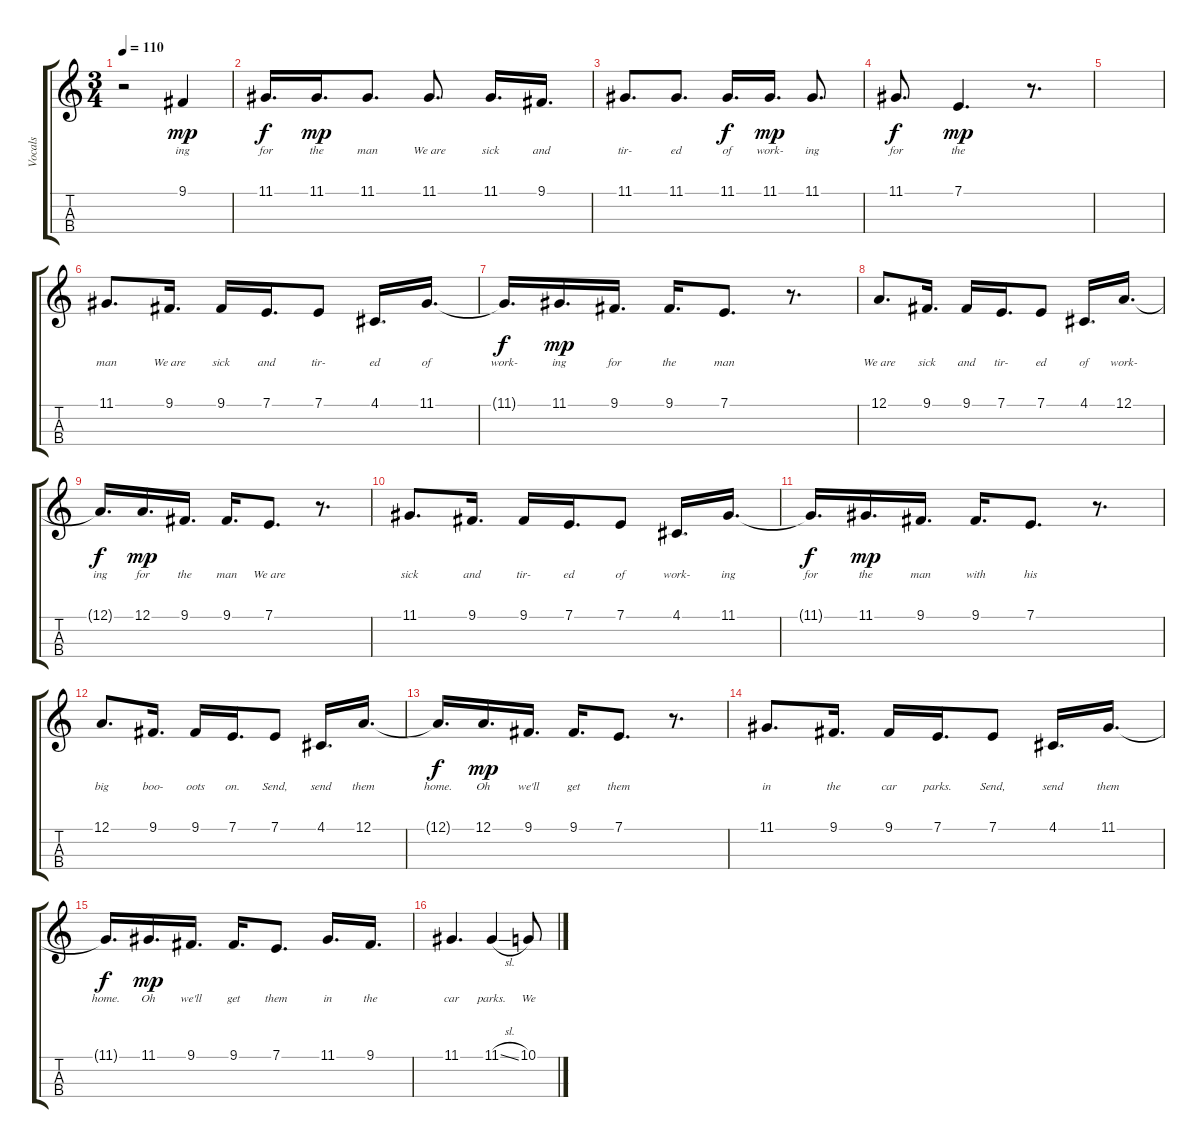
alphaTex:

\track ("Vocals" "Vocals") {instrument choiraahs}
\staff {score tabs}
\tuning (A3 D3 G2 C2) {hide}
\ts (3 4)
\tempo 110
\clef g2
\ks c
r.2{dy f} 9.1.4{lyrics (0 "ing") lyrics (1 "") lyrics (2 "") lyrics (3 "") lyrics (4 "") dy mp} |
11.1.16{d lyrics (0 "for") lyrics (1 "") lyrics (2 "") lyrics (3 "") lyrics (4 "") dy f} 11.1.16{d lyrics (0 "the") lyrics (1 "") lyrics (2 "") lyrics (3 "") lyrics (4 "") dy mp} 11.1.8{d lyrics (0 "man") lyrics (1 "") lyrics (2 "") lyrics (3 "") lyrics (4 "")} 11.1.8{d lyrics (0 "We are") lyrics (1 "") lyrics (2 "") lyrics (3 "") lyrics (4 "")} 11.1.16{d lyrics (0 "sick") lyrics (1 "") lyrics (2 "") lyrics (3 "") lyrics (4 "")} 9.1.16{d lyrics (0 "and") lyrics (1 "") lyrics (2 "") lyrics (3 "") lyrics (4 "")} |
11.1.8{d lyrics (0 "tir-") lyrics (1 "") lyrics (2 "") lyrics (3 "") lyrics (4 "")} 11.1.8{d lyrics (0 "ed") lyrics (1 "") lyrics (2 "") lyrics (3 "") lyrics (4 "")} 11.1.16{d lyrics (0 "of") lyrics (1 "") lyrics (2 "") lyrics (3 "") lyrics (4 "") dy f} 11.1.16{d lyrics (0 "work-") lyrics (1 "") lyrics (2 "") lyrics (3 "") lyrics (4 "") dy mp} 11.1.8{d lyrics (0 "ing") lyrics (1 "") lyrics (2 "") lyrics (3 "") lyrics (4 "")} |
11.1.8{d lyrics (0 "for") lyrics (1 "") lyrics (2 "") lyrics (3 "") lyrics (4 "") dy f} 7.1.4{d lyrics (0 "the") lyrics (1 "") lyrics (2 "") lyrics (3 "") lyrics (4 "") dy mp} r.8{d} |
|
11.1.8{d lyrics (0 "man") lyrics (1 "") lyrics (2 "") lyrics (3 "") lyrics (4 "")} 9.1.16{d lyrics (0 "We are") lyrics (1 "") lyrics (2 "") lyrics (3 "") lyrics (4 "")} 9.1.16{lyrics (0 "sick") lyrics (1 "") lyrics (2 "") lyrics (3 "") lyrics (4 "")} 7.1.16{d lyrics (0 "and") lyrics (1 "") lyrics (2 "") lyrics (3 "") lyrics (4 "")} 7.1.8{lyrics (0 "tir-") lyrics (1 "") lyrics (2 "") lyrics (3 "") lyrics (4 "")} 4.1.16{d lyrics (0 "ed") lyrics (1 "") lyrics (2 "") lyrics (3 "") lyrics (4 "")} 11.1.16{d lyrics (0 "of") lyrics (1 "") lyrics (2 "") lyrics (3 "") lyrics (4 "")} |
11.1{t}.16{d lyrics (0 "work-") lyrics (1 "") lyrics (2 "") lyrics (3 "") lyrics (4 "") dy f} 11.1.16{d lyrics (0 "ing") lyrics (1 "") lyrics (2 "") lyrics (3 "") lyrics (4 "") dy mp} 9.1.16{d lyrics (0 "for") lyrics (1 "") lyrics (2 "") lyrics (3 "") lyrics (4 "")} 9.1.16{d lyrics (0 "the") lyrics (1 "") lyrics (2 "") lyrics (3 "") lyrics (4 "")} 7.1.8{d lyrics (0 "man") lyrics (1 "") lyrics (2 "") lyrics (3 "") lyrics (4 "")} r.8{d} |
12.1.8{d lyrics (0 "We are") lyrics (1 "") lyrics (2 "") lyrics (3 "") lyrics (4 "")} 9.1.16{d lyrics (0 "sick") lyrics (1 "") lyrics (2 "") lyrics (3 "") lyrics (4 "")} 9.1.16{lyrics (0 "and") lyrics (1 "") lyrics (2 "") lyrics (3 "") lyrics (4 "")} 7.1.16{d lyrics (0 "tir-") lyrics (1 "") lyrics (2 "") lyrics (3 "") lyrics (4 "")} 7.1.8{lyrics (0 "ed") lyrics (1 "") lyrics (2 "") lyrics (3 "") lyrics (4 "")} 4.1.16{d lyrics (0 "of") lyrics (1 "") lyrics (2 "") lyrics (3 "") lyrics (4 "")} 12.1.16{d lyrics (0 "work-") lyrics (1 "") lyrics (2 "") lyrics (3 "") lyrics (4 "")} |
12.1{t}.16{d lyrics (0 "ing") lyrics (1 "") lyrics (2 "") lyrics (3 "") lyrics (4 "") dy f} 12.1.16{d lyrics (0 "for") lyrics (1 "") lyrics (2 "") lyrics (3 "") lyrics (4 "") dy mp} 9.1.16{d lyrics (0 "the") lyrics (1 "") lyrics (2 "") lyrics (3 "") lyrics (4 "")} 9.1.16{d lyrics (0 "man") lyrics (1 "") lyrics (2 "") lyrics (3 "") lyrics (4 "")} 7.1.8{d lyrics (0 "We are") lyrics (1 "") lyrics (2 "") lyrics (3 "") lyrics (4 "")} r.8{d} |
11.1.8{d lyrics (0 "sick") lyrics (1 "") lyrics (2 "") lyrics (3 "") lyrics (4 "")} 9.1.16{d lyrics (0 "and") lyrics (1 "") lyrics (2 "") lyrics (3 "") lyrics (4 "")} 9.1.16{lyrics (0 "tir-") lyrics (1 "") lyrics (2 "") lyrics (3 "") lyrics (4 "")} 7.1.16{d lyrics (0 "ed") lyrics (1 "") lyrics (2 "") lyrics (3 "") lyrics (4 "")} 7.1.8{lyrics (0 "of") lyrics (1 "") lyrics (2 "") lyrics (3 "") lyrics (4 "")} 4.1.16{d lyrics (0 "work-") lyrics (1 "") lyrics (2 "") lyrics (3 "") lyrics (4 "")} 11.1.16{d lyrics (0 "ing") lyrics (1 "") lyrics (2 "") lyrics (3 "") lyrics (4 "")} |
11.1{t}.16{d lyrics (0 "for") lyrics (1 "") lyrics (2 "") lyrics (3 "") lyrics (4 "") dy f} 11.1.16{d lyrics (0 "the") lyrics (1 "") lyrics (2 "") lyrics (3 "") lyrics (4 "") dy mp} 9.1.16{d lyrics (0 "man") lyrics (1 "") lyrics (2 "") lyrics (3 "") lyrics (4 "")} 9.1.16{d lyrics (0 "with") lyrics (1 "") lyrics (2 "") lyrics (3 "") lyrics (4 "")} 7.1.8{d lyrics (0 "his") lyrics (1 "") lyrics (2 "") lyrics (3 "") lyrics (4 "")} r.8{d} |
12.1.8{d lyrics (0 "big") lyrics (1 "") lyrics (2 "") lyrics (3 "") lyrics (4 "")} 9.1.16{d lyrics (0 "boo-") lyrics (1 "") lyrics (2 "") lyrics (3 "") lyrics (4 "")} 9.1.16{lyrics (0 "oots") lyrics (1 "") lyrics (2 "") lyrics (3 "") lyrics (4 "")} 7.1.16{d lyrics (0 "on.") lyrics (1 "") lyrics (2 "") lyrics (3 "") lyrics (4 "")} 7.1.8{lyrics (0 "Send,") lyrics (1 "") lyrics (2 "") lyrics (3 "") lyrics (4 "")} 4.1.16{d lyrics (0 "send") lyrics (1 "") lyrics (2 "") lyrics (3 "") lyrics (4 "")} 12.1.16{d lyrics (0 "them") lyrics (1 "") lyrics (2 "") lyrics (3 "") lyrics (4 "")} |
12.1{t}.16{d lyrics (0 "home.") lyrics (1 "") lyrics (2 "") lyrics (3 "") lyrics (4 "") dy f} 12.1.16{d lyrics (0 "Oh") lyrics (1 "") lyrics (2 "") lyrics (3 "") lyrics (4 "") dy mp} 9.1.16{d lyrics (0 "we'll") lyrics (1 "") lyrics (2 "") lyrics (3 "") lyrics (4 "")} 9.1.16{d lyrics (0 "get") lyrics (1 "") lyrics (2 "") lyrics (3 "") lyrics (4 "")} 7.1.8{d lyrics (0 "them") lyrics (1 "") lyrics (2 "") lyrics (3 "") lyrics (4 "")} r.8{d} |
11.1.8{d lyrics (0 "in") lyrics (1 "") lyrics (2 "") lyrics (3 "") lyrics (4 "")} 9.1.16{d lyrics (0 "the") lyrics (1 "") lyrics (2 "") lyrics (3 "") lyrics (4 "")} 9.1.16{lyrics (0 "car") lyrics (1 "") lyrics (2 "") lyrics (3 "") lyrics (4 "")} 7.1.16{d lyrics (0 "parks.") lyrics (1 "") lyrics (2 "") lyrics (3 "") lyrics (4 "")} 7.1.8{lyrics (0 "Send,") lyrics (1 "") lyrics (2 "") lyrics (3 "") lyrics (4 "")} 4.1.16{d lyrics (0 "send") lyrics (1 "") lyrics (2 "") lyrics (3 "") lyrics (4 "")} 11.1.16{d lyrics (0 "them") lyrics (1 "") lyrics (2 "") lyrics (3 "") lyrics (4 "")} |
11.1{t}.16{d lyrics (0 "home.") lyrics (1 "") lyrics (2 "") lyrics (3 "") lyrics (4 "") dy f} 11.1.16{d lyrics (0 "Oh") lyrics (1 "") lyrics (2 "") lyrics (3 "") lyrics (4 "") dy mp} 9.1.16{d lyrics (0 "we'll") lyrics (1 "") lyrics (2 "") lyrics (3 "") lyrics (4 "")} 9.1.16{d lyrics (0 "get") lyrics (1 "") lyrics (2 "") lyrics (3 "") lyrics (4 "")} 7.1.8{d lyrics (0 "them") lyrics (1 "") lyrics (2 "") lyrics (3 "") lyrics (4 "")} 11.1.16{d lyrics (0 "in") lyrics (1 "") lyrics (2 "") lyrics (3 "") lyrics (4 "")} 9.1.16{d lyrics (0 "the") lyrics (1 "") lyrics (2 "") lyrics (3 "") lyrics (4 "")} |
11.1.4{d lyrics (0 "car") lyrics (1 "") lyrics (2 "") lyrics (3 "") lyrics (4 "")} 11.1{sl}.4{lyrics (0 "parks.") lyrics (1 "") lyrics (2 "") lyrics (3 "") lyrics (4 "")} 10.1.8{lyrics (0 "We") lyrics (1 "") lyrics (2 "") lyrics (3 "") lyrics (4 "")}
